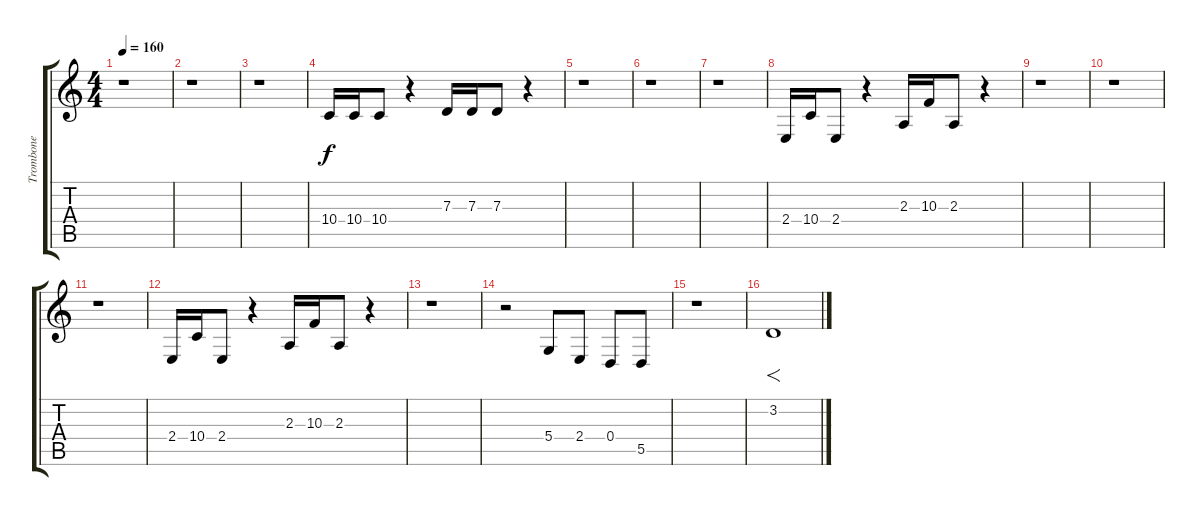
\track ("Trombone" "Trombone") {instrument trombone}
\staff {score tabs}
\tuning (E4 B3 G3 D3 A2 E2) {hide}
\ts (4 4)
\tempo 160
\clef g2
\ks c
r.1{dy f} |
r.1 |
r.1 |
10.4.16 10.4.16 10.4.8 r.4 7.3.16 7.3.16 7.3.8 r.4 |
r.1 |
r.1 |
r.1 |
2.4.16 10.4.16 2.4.8 r.4 2.3.16 10.3.16 2.3.8 r.4 |
r.1 |
r.1 |
r.1 |
2.4.16 10.4.16 2.4.8 r.4 2.3.16 10.3.16 2.3.8 r.4 |
r.1 |
r.2 5.4.8 2.4.8 0.4.8 5.5.8 |
r.1 |
3.2.1{f}
